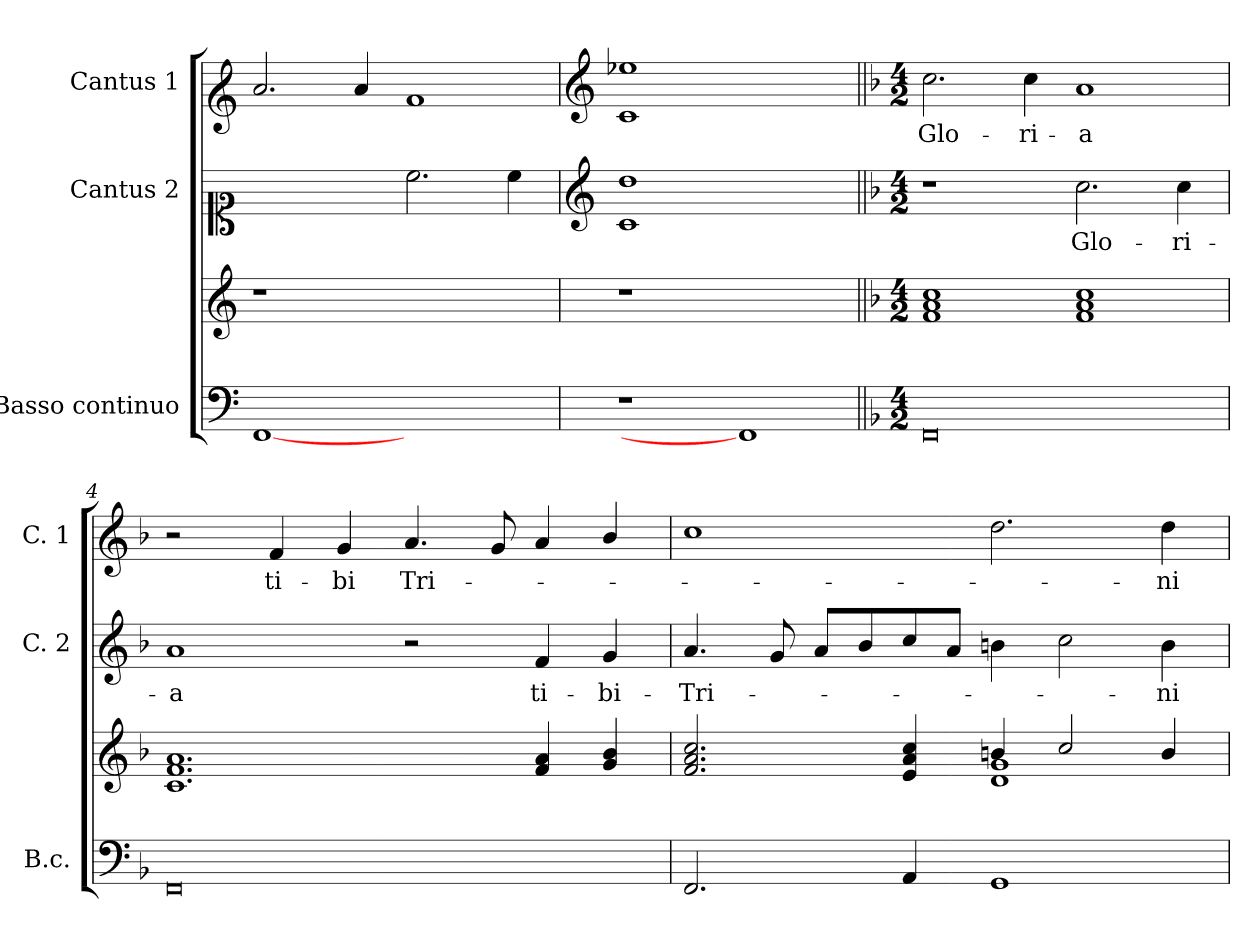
**kern	**kern	**kern	**text	**kern	**text
*part3	*part3	*part2	*part2	*part1	*part1
*staff4	*staff3	*staff2	*staff2	*staff1	*staff1
*I"Basso continuo	*	*I"Cantus 2	*	*I"Cantus 1	*
*I'B.c.	*	*I'C. 2	*	*I'C. 1	*
*clefF4	*clefG2	*clefC1	*	*clefG1	*
*k[]	*k[]	*k[]	*	*k[]	*
*C:	*C:	*C:	*	*C:	*
=1	=1	=1	=1	=1	=1
[1FF>>	1r	1ryy	.	2.cc>>/	.
.	.	.	.	4cc/	.
1ryy	1ryy	2.cc\	.	1a	.
.	.	4cc\	.	.	.
=2	=2	=2	=2	=2	=2
*	*	*clefG2	*	*clefG2	*
*	*	*^	*	*	*
1r	1r	1c	1dd	.	1ee-X 1c	.
1FF]	1ryy	1ryy	1ryy	.	1ryy	.
*	*	*v	*v	*	*	*
=3||	=3||	=3||	=3||	=3||	=3||
*k[b-]	*k[b-]	*k[b-]	*	*k[b-]	*
*F:	*F:	*F:	*	*F:	*
*M4/2	*M4/2	*M4/2	*	*M4/2	*
*	*	*	*	*MM180	*
*	*	*^	*	*	*
!	!	!	!	!	!	!LO:LY:b
*	*	*v	*v	*	*	*
0FF	1cc! 1a! 1f!	1r	.	2.cc\	Glo-
!	!	!	!	!	!LO:LY:b
.	.	.	.	4cc\	-ri-
!	!	!	!LO:LY:b	!	!
!	!	!	!	!	!LO:LY:b
.	1cc! 1a! 1f!	2.cc\	Glo-	1a	-a
!	!	!	!LO:LY:b	!	!
.	.	4cc\	-ri-	.	.
!!LO:LB:g=z
=4	=4	=4	=4	=4	=4
!	!	!	!LO:LY:b	!	!
0FF	1.a! 1.f! 1.c!	1a	-a	2r	.
!	!	!	!	!	!LO:LY:b
.	.	.	.	4f/	ti-
!	!	!	!	!	!LO:LY:b
.	.	.	.	4g/	-bi
!	!	!	!	!	!LO:LY:b
.	.	2r	.	4.a/	Tri-
.	.	.	.	8g/	.
!	!	!	!LO:LY:b	!	!
.	4a!/ 4f!/	4f/	ti-	4a/	.
!	!	!	!LO:LY:b	!	!
.	4b-!/ 4g!/	4g/	-bi-	4b-/	.
=5	=5	=5	=5	=5	=5
*	*^	*	*	*	*
!	!	!	!	!LO:LY:b	!	!
2.FF/	2.cc!/ 2.a!/ 2.f!/	1ryy	4.a/	-Tri-	1cc	.
.	.	.	8g/	.	.	.
.	.	.	8a/L	.	.	.
.	.	.	8b-/	.	.	.
4AA/	4cc!/ 4a!/ 4e!/	.	8cc/	.	.	.
.	.	.	8a/J	.	.	.
1GG	4bn!/	1g! 1d!	4bn\	.	2.dd\	.
.	2cc!/	.	2cc\	.	.	.
!	!	!	!	!LO:LY:b	!	!
!	!	!	!	!	!	!LO:LY:b
.	4b!/	.	4b\	-ni-	4dd\	-ni-
*	*v	*v	*	*	*	*
=	=	=	=	=	=
*-	*-	*-	*-	*-	*-
